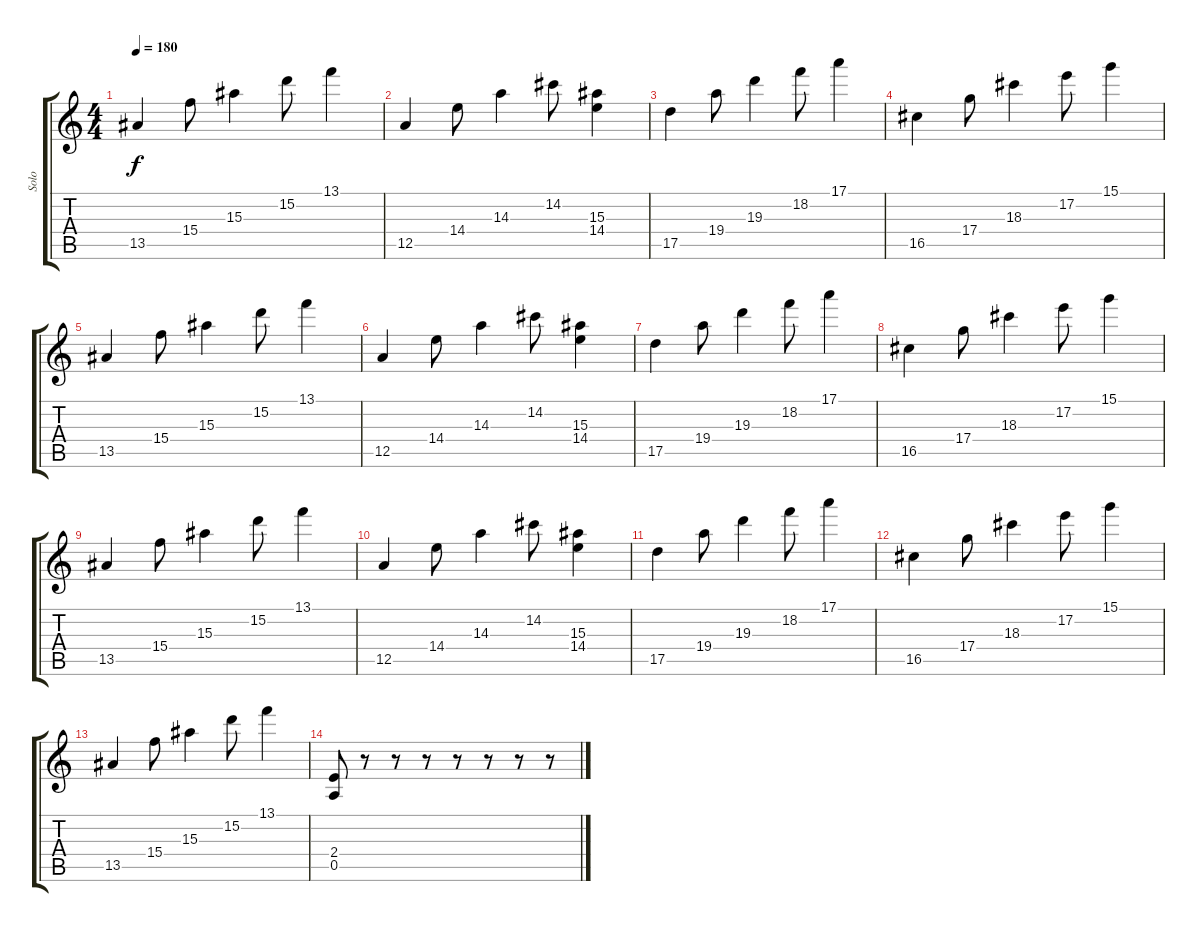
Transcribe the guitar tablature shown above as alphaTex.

\track ("Solo" "Solo") {instrument overdrivenguitar}
\staff {score tabs}
\tuning (E4 B3 G3 D3 A2 E2) {hide}
\ts (4 4)
\tempo 180
\clef g2
\ks c
13.5.4{dy f} 15.4.8 15.3.4 15.2.8 13.1.4 |
12.5.4 14.4.8 14.3.4 14.2.8 (15.3 14.4).4 |
17.5.4 19.4.8 19.3.4 18.2.8 17.1.4 |
16.5.4 17.4.8 18.3.4 17.2.8 15.1.4 |
13.5.4 15.4.8 15.3.4 15.2.8 13.1.4 |
12.5.4 14.4.8 14.3.4 14.2.8 (15.3 14.4).4 |
17.5.4 19.4.8 19.3.4 18.2.8 17.1.4 |
16.5.4 17.4.8 18.3.4 17.2.8 15.1.4 |
13.5.4 15.4.8 15.3.4 15.2.8 13.1.4 |
12.5.4 14.4.8 14.3.4 14.2.8 (15.3 14.4).4 |
17.5.4 19.4.8 19.3.4 18.2.8 17.1.4 |
16.5.4 17.4.8 18.3.4 17.2.8 15.1.4 |
13.5.4 15.4.8 15.3.4 15.2.8 13.1.4 |
(2.4 0.5).8 r.8 r.8 r.8 r.8 r.8 r.8 r.8
